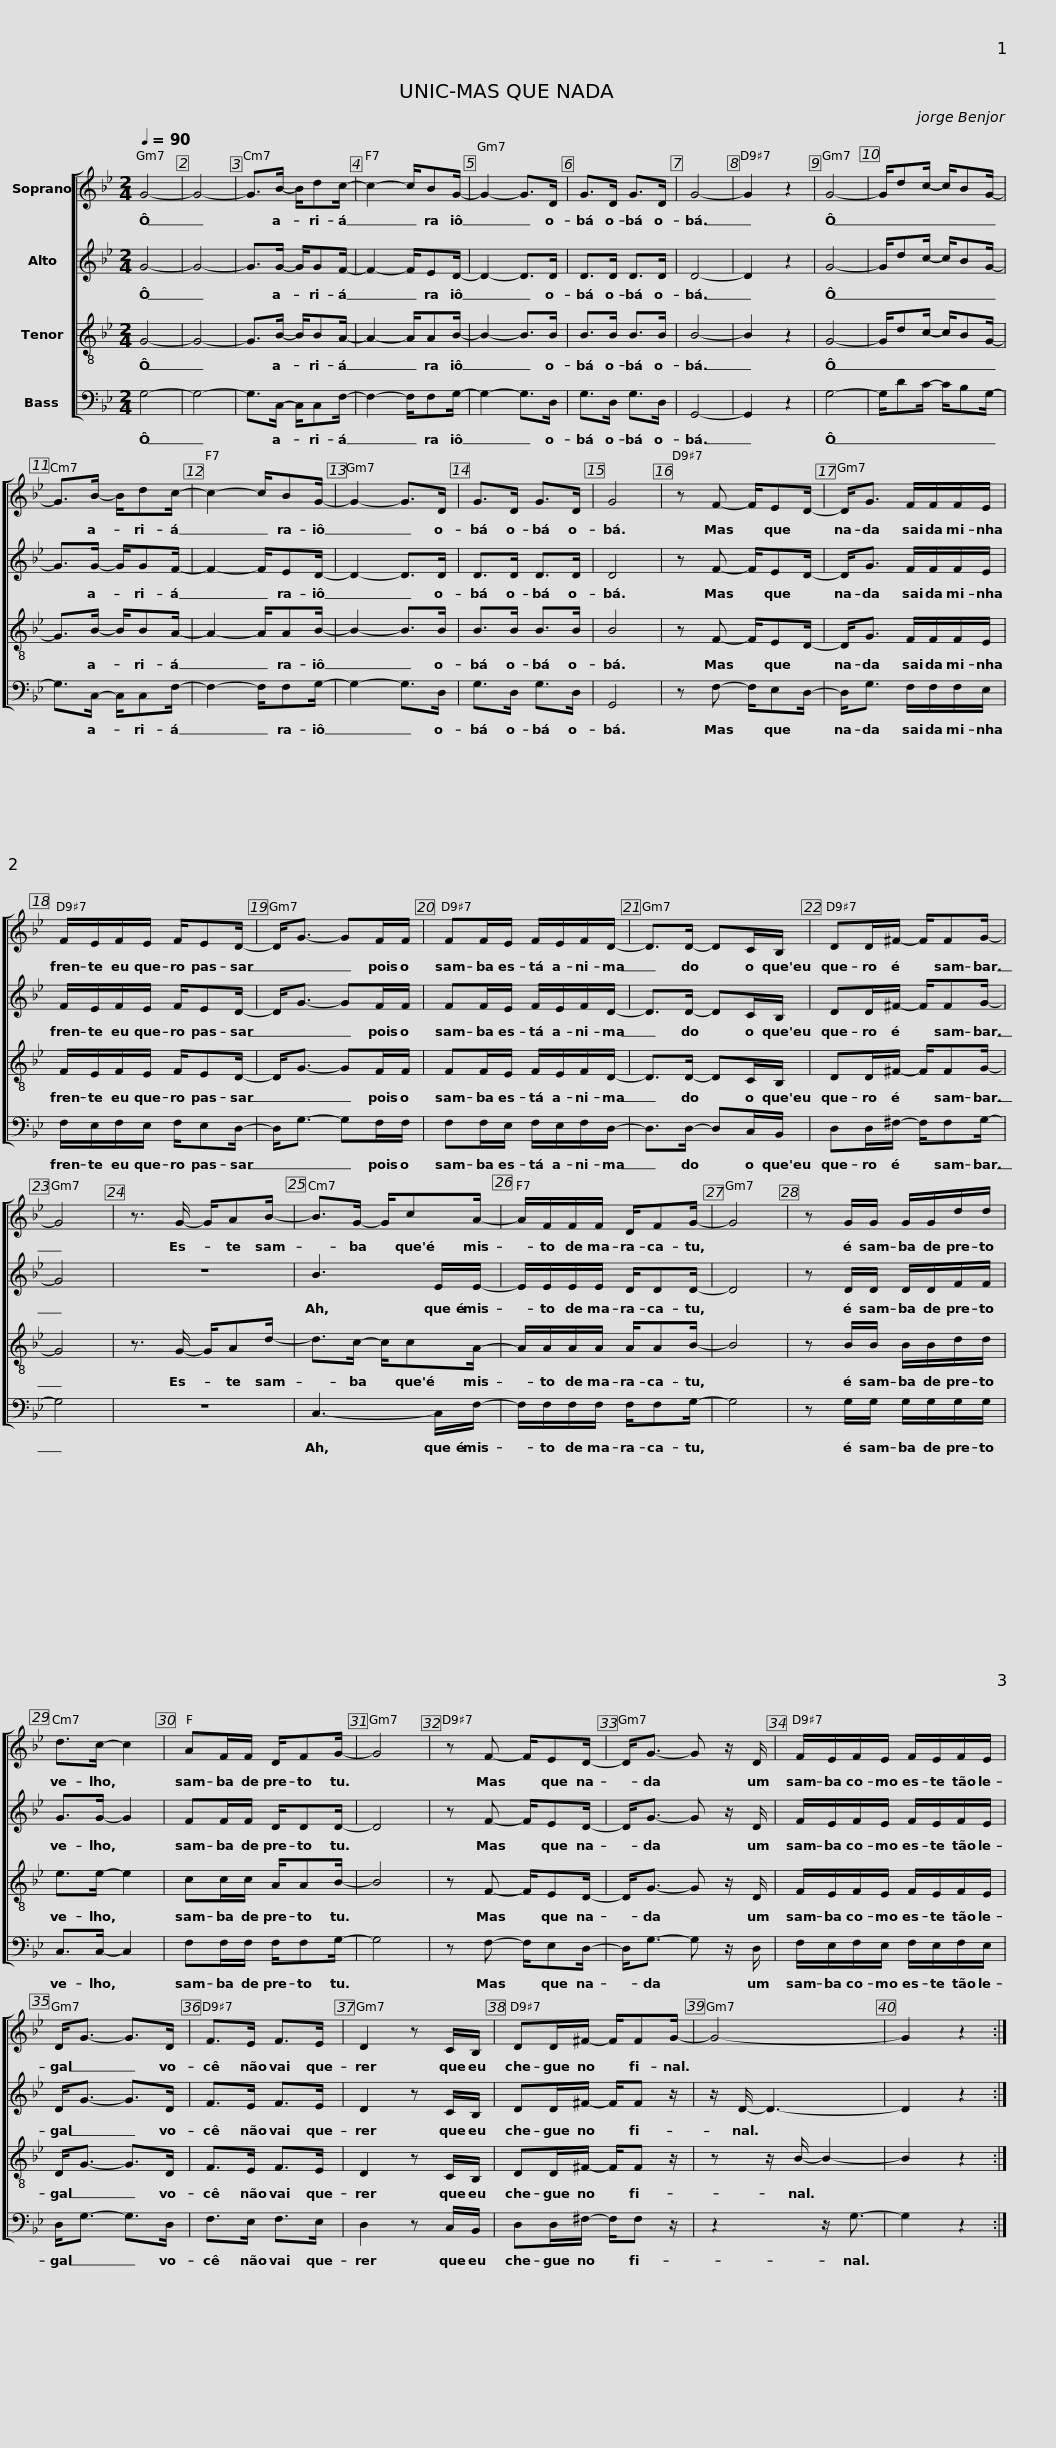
X:1
%%score [ 1 2 3 4 ]
L:1/8
Q:1/4=90
M:2/4
I:linebreak $
K:Bb
V:1 treble
V:2 treble
V:3 treble-8
V:4 bass
V:1
 G4- | G4- | G>B- B/dc/- | c2- c/BG/- | G2- G>D | %5
 G>D G>D | G4- | G2 z2 | G4- | G/dc/- c/BG/- |$ %10
 G>B- B/dc/- | c2- c/BG/- | G2- G>D | G>D G>D | G4 | %15
 z F- F/ED/- | D<G F/F/F/E/ |$ F/E/F/E/ F/ED/- | D<G- GF/F/ | FF/E/ F/E/F/D/- | %20
 D>D- DC/B,/ | DD/^F/- F/FG/- | G4 |$ z3/2 G/- G/AB/- | B>G- G/cA/- | %25
 A/F/F/F/ D/FG/- | G4 | z G/G/ G/G/d/d/ | d>c- c2 |$ AF/F/ D/FG/- | %30
 G4 | z F- F/ED/- | D<G- G z/ D/ | F/E/F/E/ F/E/F/E/ | D<G- G>D |$ %35
 F>E F>E | D2 z C/B,/ | DD/^F/- F/FG/- | G4- | G2 z2 :| %40
V:2
 G4- | G4- | G>G- G/GF/- | F2- F/ED/- | D2- D>D | %5
 D>D D>D | D4- | D2 z2 | G4- | G/dc/- c/BG/- |$ %10
 G>G- G/GF/- | F2- F/ED/- | D2- D>D | D>D D>D | D4 | %15
 z F- F/ED/- | D<G F/F/F/E/ |$ F/E/F/E/ F/ED/- | D<G- GF/F/ | FF/E/ F/E/F/D/- | %20
 D>D- DC/B,/ | DD/^F/- F/FG/- | G4 |$ z4 | B3 E/E/- | %25
 E/E/E/E/ D/DD/- | D4 | z D/D/ D/D/F/F/ | G>G- G2 |$ FF/F/ D/DD/- | %30
 D4 | z F- F/ED/- | D<G- G z/ D/ | F/E/F/E/ F/E/F/E/ | D<G- G>D |$ %35
 F>E F>E | D2 z C/B,/ | DD/^F/- F/F z/ | z/ D/- D3- | D2 z2 :| %40
V:3
 G4- | G4- | G>B- B/BA/- | A2- A/AB/- | B2- B>B | %5
 B>B B>B | B4- | B2 z2 | G4- | G/dc/- c/BG/- |$ %10
 G>B- B/BA/- | A2- A/AB/- | B2- B>B | B>B B>B | B4 | %15
 z F- F/ED/- | D<G F/F/F/E/ |$ F/E/F/E/ F/ED/- | D<G- GF/F/ | FF/E/ F/E/F/D/- | %20
 D>D- DC/B,/ | DD/^F/- F/FG/- | G4 |$ z3/2 G/- G/Ad/- | d>c- c/cA/- | %25
 A/A/A/A/ A/AB/- | B4 | z B/B/ B/B/d/d/ | e>e- e2 |$ cc/c/ A/AB/- | %30
 B4 | z F- F/ED/- | D<G- G z/ D/ | F/E/F/E/ F/E/F/E/ | D<G- G>D |$ %35
 F>E F>E | D2 z C/B,/ | DD/^F/- F/F z/ | z z/ B/- B2- | B2 z2 :| %40
V:4
 G,4- | G,4- | G,>C,- C,/C,F,/- | F,2- F,/F,G,/- | G,2- G,>D, | %5
 G,>D, G,>D, | G,,4- | G,,2 z2 | G,4- | G,/DC/- C/B,G,/- |$ %10
 G,>C,- C,/C,F,/- | F,2- F,/F,G,/- | G,2- G,>D, | G,>D, G,>D, | G,,4 | %15
 z F,- F,/E,D,/- | D,<G, F,/F,/F,/E,/ |$ F,/E,/F,/E,/ F,/E,D,/- | D,<G,- G,F,/F,/ | F,F,/E,/ F,/E,/F,/D,/- | %20
 D,>D,- D,C,/B,,/ | D,D,/^F,/- F,/F,G,/- | G,4 |$ z4 | C,3- C,/F,/- | %25
 F,/F,/F,/F,/ F,/F,G,/- | G,4 | z G,/G,/ G,/G,/G,/G,/ | C,>C,- C,2 |$ F,F,/F,/ F,/F,G,/- | %30
 G,4 | z F,- F,/E,D,/- | D,<G,- G, z/ D,/ | F,/E,/F,/E,/ F,/E,/F,/E,/ | D,<G,- G,>D, |$ %35
 F,>E, F,>E, | D,2 z C,/B,,/ | D,D,/^F,/- F,/F, z/ | z2 z/ G,3/2- | G,2 z2 :| %40
